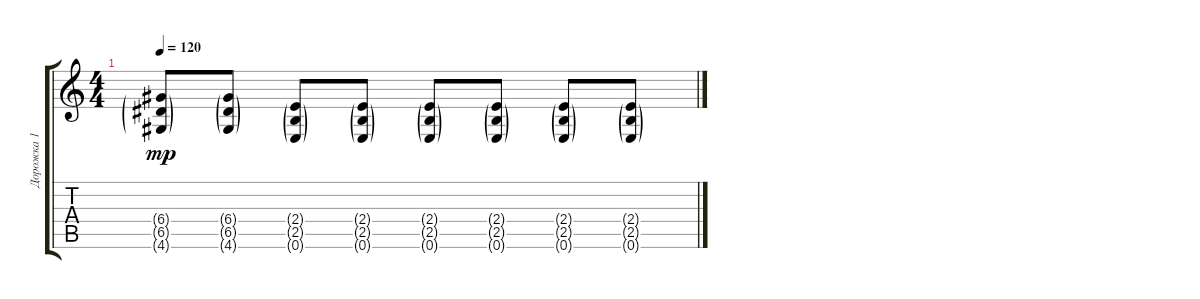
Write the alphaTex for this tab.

\track ("Дорожка 1" "Дорожка 1") {instrument electricguitarjazz}
\staff {score tabs}
\tuning (E4 B3 G3 D3 A2 E2) {hide}
\ts (4 4)
\tempo 120
\clef g2
\ks c
(6.4{g} 6.5{g} 4.6{g}).8{dy mp} (6.4{g} 6.5{g} 4.6{g}).8 (2.4{g} 2.5{g} 0.6{g}).8 (2.4{g} 2.5{g} 0.6{g}).8 (2.4{g} 2.5{g} 0.6{g}).8 (2.4{g} 2.5{g} 0.6{g}).8 (2.4{g} 2.5{g} 0.6{g}).8 (2.4{g} 2.5{g} 0.6{g}).8
